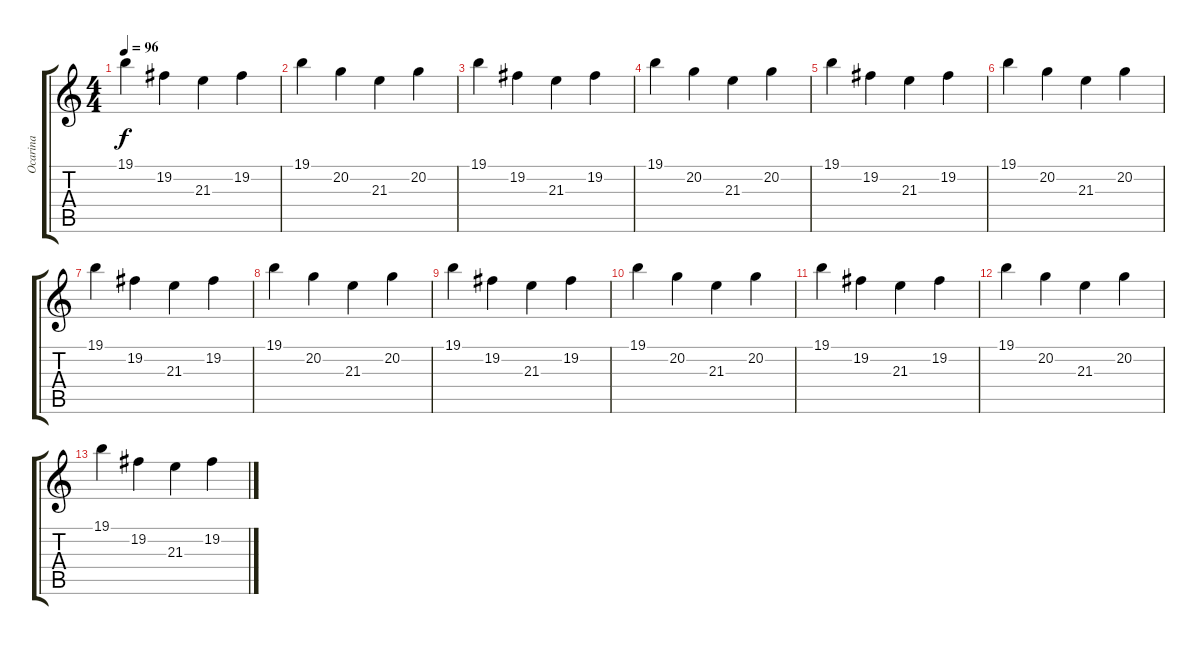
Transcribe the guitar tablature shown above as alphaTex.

\track ("Ocarina" "Ocarina") {instrument ocarina}
\staff {score tabs}
\tuning (E4 B3 G3 D3 A2 E2) {hide}
\ts (4 4)
\tempo 96
\clef g2
\ks c
19.1.4{dy f} 19.2.4 21.3.4 19.2.4 |
19.1.4 20.2.4 21.3.4 20.2.4 |
19.1.4 19.2.4 21.3.4 19.2.4 |
19.1.4 20.2.4 21.3.4 20.2.4 |
19.1.4 19.2.4 21.3.4 19.2.4 |
19.1.4 20.2.4 21.3.4 20.2.4 |
19.1.4 19.2.4 21.3.4 19.2.4 |
19.1.4 20.2.4 21.3.4 20.2.4 |
19.1.4 19.2.4 21.3.4 19.2.4 |
19.1.4 20.2.4 21.3.4 20.2.4 |
19.1.4 19.2.4 21.3.4 19.2.4 |
19.1.4 20.2.4 21.3.4 20.2.4 |
19.1.4 19.2.4 21.3.4 19.2.4
